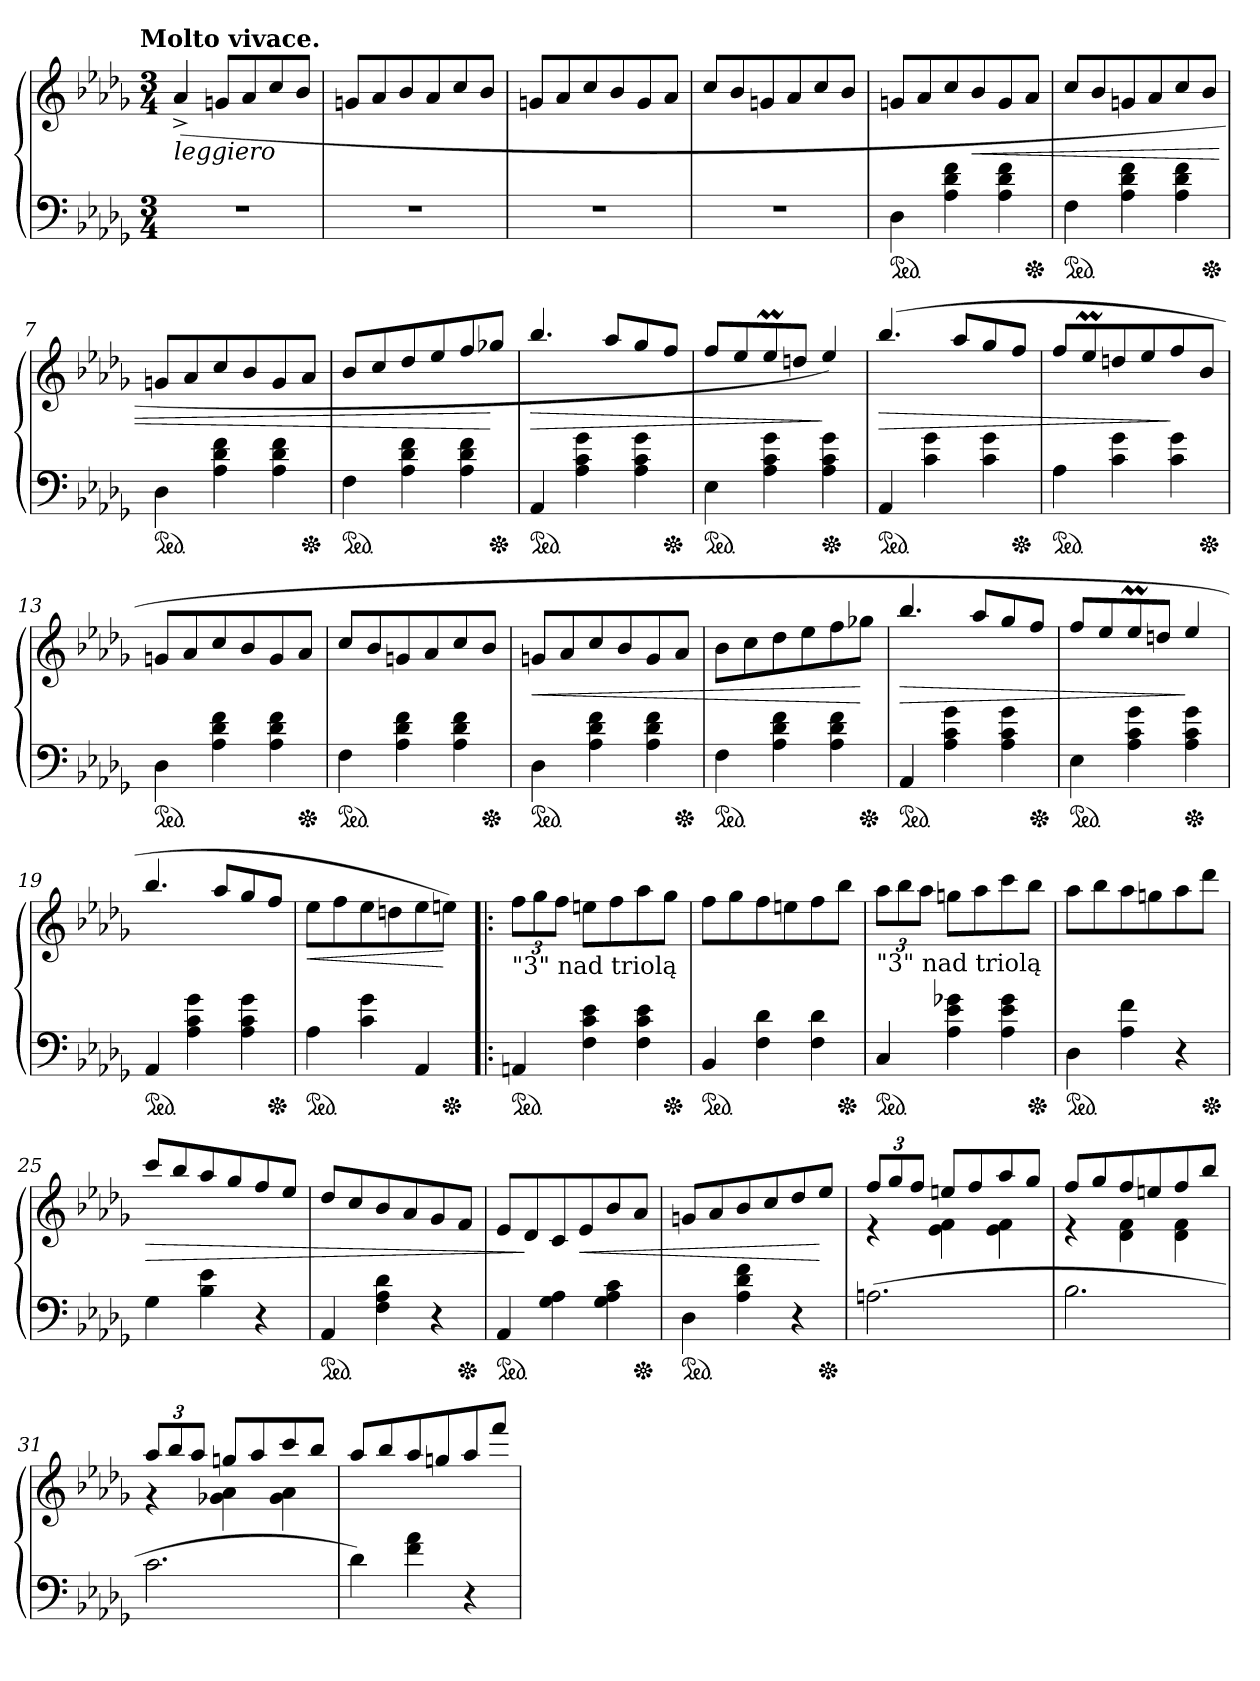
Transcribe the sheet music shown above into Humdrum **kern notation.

**kern	**kern	**dynam
*part2	*part1	*part1
*staff2	*staff1	*staff1
*clefF4	*clefG2	*
*k[b-e-a-d-g-]	*k[b-e-a-d-g-]	*
!!LO:TX:omd:t=Molto vivace.
*M3/4	*M3/4	*
=1	=1	=1
!	!LO:TX:b:i:t=leggiero	!
2.rF	(>4a-^<	.
.	8gnL	.
.	8a-	.
.	8cc	.
.	8b-J	.
=2	=2	=2
2.rF	8gnL	.
.	8a-	.
.	8b-	.
.	8a-	.
.	8cc	.
.	8b-J	.
=3	=3	=3
2.rF	8gnL	.
.	8a-	.
.	8cc	.
.	8b-	.
.	8g	.
.	8a-J	.
=4	=4	=4
2.rF	8ccL	.
.	8b-	.
.	8gn	.
.	8a-	.
.	8cc	.
.	8b-J	.
=5	=5	=5
*ped	*	*
*^	*	*
4D-	2ryy	8gnL	.
.	.	8a-	.
4A- 4d- 4f	.	8cc	.
!	!	!	!LO:HP:b
.	.	8b-	<
4A- 4d- 4f	8ryy	8g	.
*Xped	*	*	*
.	8ryy	8a-J	.
=6	=6	=6	=6
*ped	*	*	*
4F	2ryy	8ccL	.
.	.	8b-	.
4A- 4d- 4f	.	8gn	.
.	.	8a-	.
4A- 4d- 4f	8ryy	8cc	.
*Xped	*	*	*
.	8ryy	8b-J	.
=7	=7	=7	=7
*ped	*	*	*
4D-	2ryy	8gnL	.
.	.	8a-	.
4A- 4d- 4f	.	8cc	.
.	.	8b-	.
4A- 4d- 4f	8ryy	8g	.
*Xped	*	*	*
.	8ryy	8a-J	.
=8	=8	=8	=8
*ped	*	*	*
4F	2ryy	8b-/L	.
.	.	8cc/	.
4A- 4d- 4f	.	8dd-/	.
.	.	8ee-/	.
4A- 4d- 4f	8ryy	8ff/	.
*Xped	*	*	*
.	8ryy	8gg-X/J	[
=9	=9	=9	=9
!	!	!	!LO:HP:b
*ped	*	*	*
4AA-	2ryy	4.bb-/	>
4A-\ 4c\ 4g-\	.	.	.
.	.	8aa-/L	.
4A-\ 4c\ 4g-\	8ryy	8gg-/	.
*Xped	*	*	*
.	8ryy	8ff/J	.
*v	*v	*	*
=10	=10	=10
*ped	*	*
4E-	8ff/L	.
.	8ee-/	.
4A-\ 4c\ 4g-\	8ee-M/	.
.	8ddn/J	.
*Xped	*	*
4A-\ 4c\ 4g-\	4ee-/)	]
=11	=11	=11
!	!	!LO:HP:b
*ped	*	*
*^	*	*
4AA-	2ryy	(>4.bb-/	>
4c\ 4g-\	.	.	.
.	.	8aa-/L	.
4c\ 4g-\	8ryy	8gg-/	.
*Xped	*	*	*
.	8ryy	8ff/J	.
=12	=12	=12	=12
*ped	*	*	*
4A-	2ryy	8ff/L	.
.	.	8ee-M/	.
4c\ 4g-\	.	8ddn/	.
.	.	8ee-/	.
4c\ 4g-\	8ryy	8ff/	]
*Xped	*	*	*
.	8ryy	8b-/J	.
=13	=13	=13	=13
*ped	*	*	*
4D-	2ryy	8gnL	.
.	.	8a-	.
4A- 4d- 4f	.	8cc	.
.	.	8b-	.
4A- 4d- 4f	8ryy	8g	.
*Xped	*	*	*
.	8ryy	8a-J	.
=14	=14	=14	=14
*ped	*	*	*
4F	2ryy	8ccL	.
.	.	8b-	.
4A- 4d- 4f	.	8gn	.
.	.	8a-	.
4A- 4d- 4f	8ryy	8cc	.
*Xped	*	*	*
.	8ryy	8b-J	.
=15	=15	=15	=15
!	!	!	!LO:HP:b
*ped	*	*	*
4D-	2ryy	8gnL	<
.	.	8a-	.
4A- 4d- 4f	.	8cc	.
.	.	8b-	.
4A- 4d- 4f	8ryy	8g	.
*Xped	*	*	*
.	8ryy	8a-J	.
=16	=16	=16	=16
*ped	*	*	*
4F	2ryy	8b-\L	.
.	.	8cc	.
4A- 4d- 4f	.	8dd-	.
.	.	8ee-	.
4A- 4d- 4f	8ryy	8ff	.
*Xped	*	*	*
.	8ryy	8gg-XJ	[
=17	=17	=17	=17
!	!	!	!LO:HP:b
*ped	*	*	*
4AA-	2ryy	4.bb-/	>
4A-\ 4c\ 4g-\	.	.	.
.	.	8aa-/L	.
4A-\ 4c\ 4g-\	8ryy	8gg-/	.
*Xped	*	*	*
.	8ryy	8ff/J	.
*v	*v	*	*
=18	=18	=18
*ped	*	*
4E-	8ff/L	.
.	8ee-/	.
4A-\ 4c\ 4g-\	8ee-M/	.
.	8ddn/J	.
*Xped	*	*
4A-\ 4c\ 4g-\	4ee-/	]
=19	=19	=19
*ped	*	*
*^	*	*
4AA-	2ryy	4.bb-/	.
4A-\ 4c\ 4g-\	.	.	.
.	.	8aa-/L	.
4A-\ 4c\ 4g-\	8ryy	8gg-/	.
*Xped	*	*	*
.	8ryy	8ff/J	.
=20	=20	=20	=20
!	!	!	!LO:HP:b
*ped	*	*	*
4A-	2ryy	8ee-L	<
.	.	8ff	.
4c 4g-	.	8ee-	.
.	.	8ddn	.
4AA-	8ryy	8ee-	.
*Xped	*	*	*
.	8ryy	8eenJ)	[
=21!|:	=21!|:	=21!|:	=21!|:
!	!	!LO:TX:b:t="3" nad triolą	!
*ped	*	*	*
4AAn	2ryy	12ffL	.
.	.	12gg-	.
.	.	12ffJ	.
4F 4c 4e-	.	8eenL	.
.	.	8ff	.
4F 4c 4e-	8ryy	8aa-	.
*Xped	*	*	*
.	8ryy	8gg-J	.
=22	=22	=22	=22
*ped	*	*	*
4BB-	2ryy	8ffL	.
.	.	8gg-	.
4F 4d-	.	8ff	.
.	.	8een	.
4F 4d-	8ryy	8ff	.
*Xped	*	*	*
.	8ryy	8bb-J	.
=23	=23	=23	=23
!	!	!LO:TX:b:t="3" nad triolą	!
*ped	*	*	*
4C	2ryy	12aa-L	.
.	.	12bb-	.
.	.	12aa-J	.
4A- 4e- 4g-X	.	8ggnL	.
.	.	8aa-	.
4A- 4e- 4g-	8ryy	8ccc	.
*Xped	*	*	*
.	8ryy	8bb-J	.
=24	=24	=24	=24
*ped	*	*	*
4D-	2ryy	8aa-L	.
.	.	8bb-	.
4A- 4f	.	8aa-	.
.	.	8ggn	.
4r	8ryy	8aa-	.
*Xped	*	*	*
.	8ryy	8ddd-J	.
=25	=25	=25	=25
!	!	!	!LO:HP:b
*v	*v	*	*
4G-	8ccc/L	>
.	8bb-/	.
4B-\ 4e-\	8aa-/	.
.	8gg-/	.
4r	8ff/	.
.	8ee-/J	.
=26	=26	=26
*ped	*	*
*^	*	*
4AA-	2ryy	8dd-L	.
.	.	8cc	.
4F 4A- 4d-	.	8b-	.
.	.	8a-	.
4r	8ryy	8g-	.
*Xped	*	*	*
.	8ryy	8fJ	.
=27	=27	=27	=27
*ped	*	*	*
4AA-	2ryy	8e-L	.
.	.	8d-	]
4G- 4A-	.	8c	.
!	!	!	!LO:HP:b
.	.	8e-	<
4G- 4A- 4c	8ryy	8b-	.
*Xped	*	*	*
.	8ryy	8a-J	.
=28	=28	=28	=28
*ped	*	*	*
4D-	2ryy	8gn/L	.
.	.	8a-/	.
4A- 4d- 4f	.	8b-/	.
.	.	8cc/	.
4r	8ryy	8dd-/	.
*Xped	*	*	*
.	8ryy	8ee-/J	[
*v	*v	*	*
=29	=29	=29
*	*^	*
(>2.An	12ffL	4re	.
.	12gg-	.	.
.	12ffJ	.	.
.	8eenL	4e- 4f	.
.	8ff	.	.
.	8aa-	4e- 4f	.
.	8gg-J	.	.
=30	=30	=30	=30
2.B-	8ffL	4re	.
.	8gg-	.	.
.	8ff	4d- 4f	.
.	8een	.	.
.	8ff	4d- 4f	.
.	8bb-J	.	.
=31	=31	=31	=31
2.c	12aa-L	4r	.
.	12bb-	.	.
.	12aa-J	.	.
.	8ggnL	4g-X 4a-	.
.	8aa-	.	.
.	8ccc	4g- 4a-	.
.	8bb-J	.	.
*	*v	*v	*
=32	=32	=32
4d-)	8aa-/L	.
.	8bb-/	.
4f\ 4a-\	8aa-/	.
.	8ggn/	.
4r	8aa-/	.
.	8fff/J	.
=	=	=
*-	*-	*-
